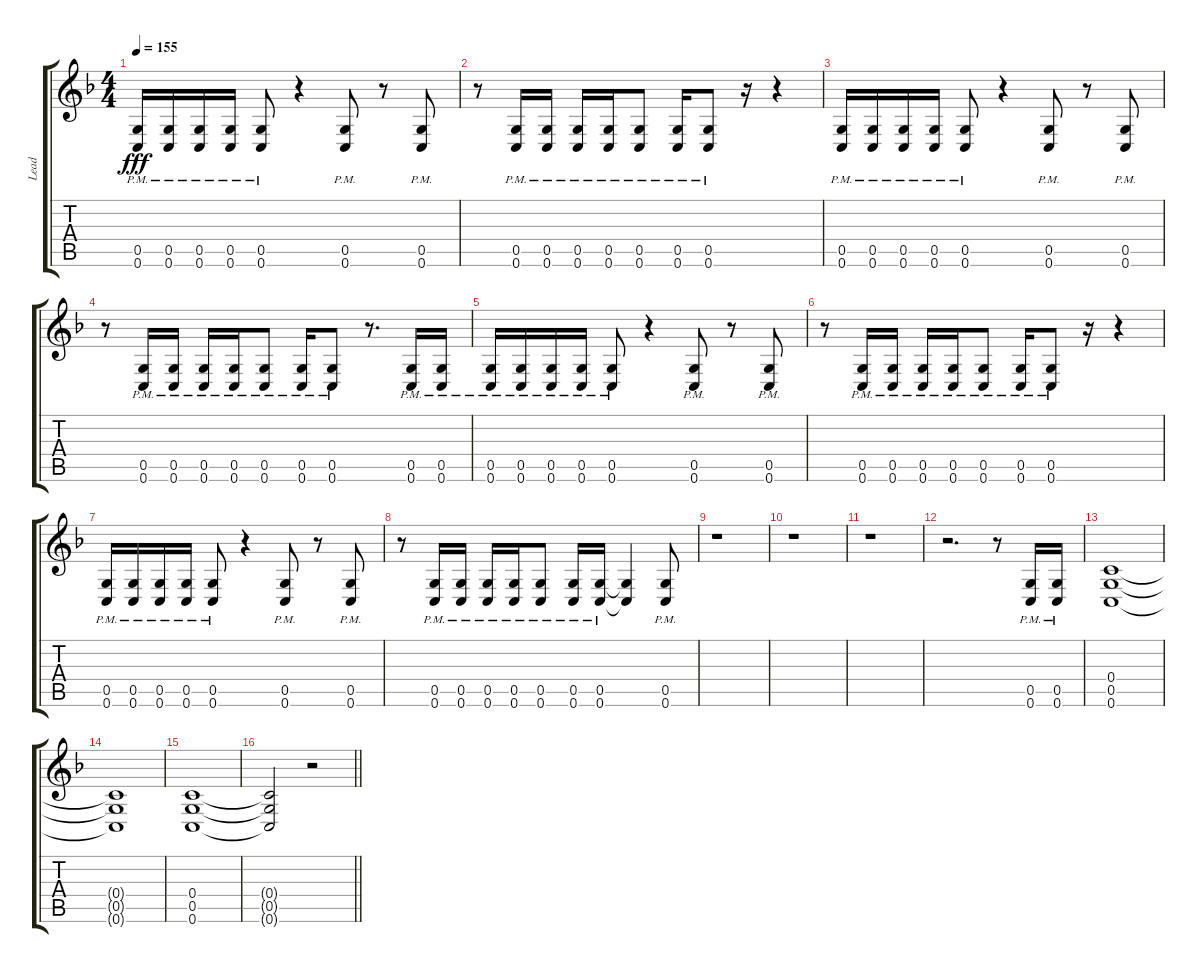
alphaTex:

\track ("Lead" "Lead") {instrument distortionguitar}
\staff {score tabs}
\tuning (D4 A3 F3 C3 G2 C2) {hide}
\ts (4 4)
\tempo 155
\clef g2
\ks f
(0.5{pm} 0.6{pm}).16{dy fff} (0.5{pm} 0.6{pm}).16 (0.5{pm} 0.6{pm}).16 (0.5{pm} 0.6{pm}).16 (0.5{pm} 0.6{pm}).8 r.4 (0.5{pm} 0.6{pm}).8 r.8 (0.5{pm} 0.6{pm}).8 |
r.8 (0.5{pm} 0.6{pm}).16 (0.5{pm} 0.6{pm}).16 (0.5{pm} 0.6{pm}).16 (0.5{pm} 0.6{pm}).16 (0.5{pm} 0.6{pm}).8 (0.5{pm} 0.6{pm}).16 (0.5{pm} 0.6{pm}).8 r.16 r.4 |
(0.5{pm} 0.6{pm}).16 (0.5{pm} 0.6{pm}).16 (0.5{pm} 0.6{pm}).16 (0.5{pm} 0.6{pm}).16 (0.5{pm} 0.6{pm}).8 r.4 (0.5{pm} 0.6{pm}).8 r.8 (0.5{pm} 0.6{pm}).8 |
r.8 (0.5{pm} 0.6{pm}).16 (0.5{pm} 0.6{pm}).16 (0.5{pm} 0.6{pm}).16 (0.5{pm} 0.6{pm}).16 (0.5{pm} 0.6{pm}).8 (0.5{pm} 0.6{pm}).16 (0.5{pm} 0.6{pm}).8 r.8{d} (0.5{pm} 0.6{pm}).16 (0.5{pm} 0.6{pm}).16 |
(0.5{pm} 0.6{pm}).16 (0.5{pm} 0.6{pm}).16 (0.5{pm} 0.6{pm}).16 (0.5{pm} 0.6{pm}).16 (0.5{pm} 0.6{pm}).8 r.4 (0.5{pm} 0.6{pm}).8 r.8 (0.5{pm} 0.6{pm}).8 |
r.8 (0.5{pm} 0.6{pm}).16 (0.5{pm} 0.6{pm}).16 (0.5{pm} 0.6{pm}).16 (0.5{pm} 0.6{pm}).16 (0.5{pm} 0.6{pm}).8 (0.5{pm} 0.6{pm}).16 (0.5{pm} 0.6{pm}).8 r.16 r.4 |
(0.5{pm} 0.6{pm}).16 (0.5{pm} 0.6{pm}).16 (0.5{pm} 0.6{pm}).16 (0.5{pm} 0.6{pm}).16 (0.5{pm} 0.6{pm}).8 r.4 (0.5{pm} 0.6{pm}).8 r.8 (0.5{pm} 0.6{pm}).8 |
r.8 (0.5{pm} 0.6{pm}).16 (0.5{pm} 0.6{pm}).16 (0.5{pm} 0.6{pm}).16 (0.5{pm} 0.6{pm}).16 (0.5{pm} 0.6{pm}).8 (0.5{pm} 0.6{pm}).16 (0.5{pm} 0.6{pm}).16 (0.5{t} 0.6{t}).4 (0.5{pm} 0.6{pm}).8 |
r.1 |
r.1 |
r.1 |
r.2{d} r.8 (0.5{pm} 0.6{pm}).16 (0.5{pm} 0.6{pm}).16 |
(0.4 0.5 0.6).1 |
(0.4{t} 0.5{t} 0.6{t}).1 |
(0.4 0.5 0.6).1 |
\barLineRight lightlight
(0.4{t} 0.5{t} 0.6{t}).2 r.2
